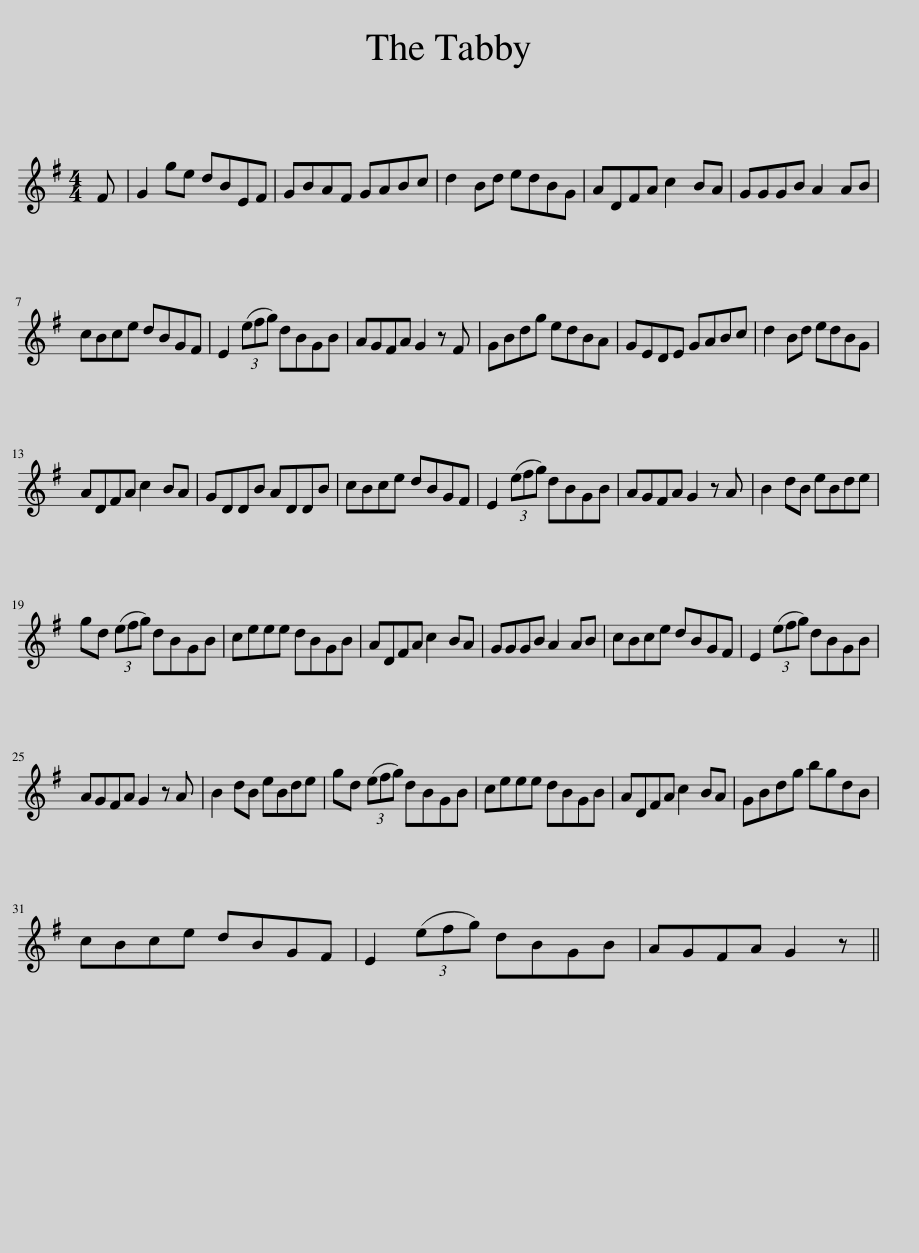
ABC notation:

X:1
L:1/8
M:4/4
I:linebreak $
K:G
V:1 treble
V:1
 F | G2 ge dBEF | GBAF GABc | d2 Bd edBG | ADFA c2 BA | %5
 GGGB A2 AB |$ cBce dBGF | E2 (3(efg) dBGB | AGFA G2 z F | GBdg edBA | %10
 GEDE GABc | d2 Bd edBG |$ ADFA c2 BA | GDDB ADDB | cBce dBGF | %15
 E2 (3(efg) dBGB | AGFA G2 z A | B2 dB eBde |$ gd (3(efg) dBGB | ceee dBGB | %20
 ADFA c2 BA | GGGB A2 AB | cBce dBGF | E2 (3(efg) dBGB |$ AGFA G2 z A | %25
 B2 dB eBde | gd (3(efg) dBGB | ceee dBGB | ADFA c2 BA | GBdg bgdB |$ %30
 cBce dBGF | E2 (3(efg) dBGB | AGFA G2 z || %33
